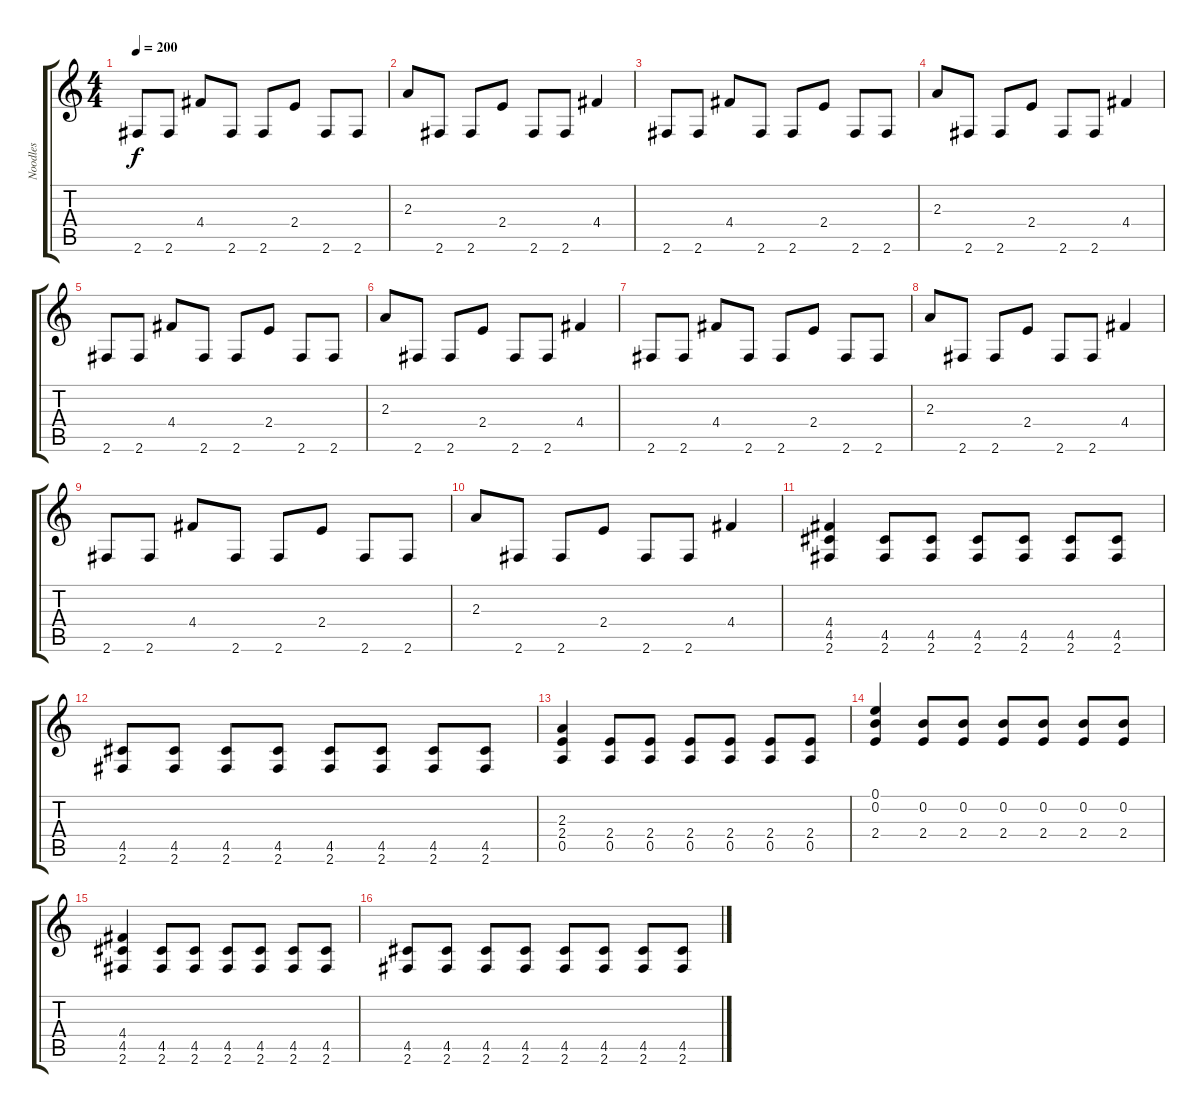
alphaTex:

\track ("Noodles" "Noodles") {instrument distortionguitar}
\staff {score tabs}
\tuning (E4 B3 G3 D3 A2 E2) {hide}
\ts (4 4)
\tempo 200
\clef g2
\ks c
2.6.8{dy f} 2.6.8 4.4.8 2.6.8 2.6.8 2.4.8 2.6.8 2.6.8 |
2.3.8 2.6.8 2.6.8 2.4.8 2.6.8 2.6.8 4.4.4 |
2.6.8 2.6.8 4.4.8 2.6.8 2.6.8 2.4.8 2.6.8 2.6.8 |
2.3.8 2.6.8 2.6.8 2.4.8 2.6.8 2.6.8 4.4.4 |
2.6.8 2.6.8 4.4.8 2.6.8 2.6.8 2.4.8 2.6.8 2.6.8 |
2.3.8 2.6.8 2.6.8 2.4.8 2.6.8 2.6.8 4.4.4 |
2.6.8 2.6.8 4.4.8 2.6.8 2.6.8 2.4.8 2.6.8 2.6.8 |
2.3.8 2.6.8 2.6.8 2.4.8 2.6.8 2.6.8 4.4.4 |
2.6.8 2.6.8 4.4.8 2.6.8 2.6.8 2.4.8 2.6.8 2.6.8 |
2.3.8 2.6.8 2.6.8 2.4.8 2.6.8 2.6.8 4.4.4 |
(4.4 4.5 2.6).4 (4.5 2.6).8 (4.5 2.6).8 (4.5 2.6).8 (4.5 2.6).8 (4.5 2.6).8 (4.5 2.6).8 |
(4.5 2.6).8 (4.5 2.6).8 (4.5 2.6).8 (4.5 2.6).8 (4.5 2.6).8 (4.5 2.6).8 (4.5 2.6).8 (4.5 2.6).8 |
(2.3 2.4 0.5).4 (2.4 0.5).8 (2.4 0.5).8 (2.4 0.5).8 (2.4 0.5).8 (2.4 0.5).8 (2.4 0.5).8 |
(0.1 0.2 2.4).4 (0.2 2.4).8 (0.2 2.4).8 (0.2 2.4).8 (0.2 2.4).8 (0.2 2.4).8 (0.2 2.4).8 |
(4.4 4.5 2.6).4 (4.5 2.6).8 (4.5 2.6).8 (4.5 2.6).8 (4.5 2.6).8 (4.5 2.6).8 (4.5 2.6).8 |
(4.5 2.6).8 (4.5 2.6).8 (4.5 2.6).8 (4.5 2.6).8 (4.5 2.6).8 (4.5 2.6).8 (4.5 2.6).8 (4.5 2.6).8
